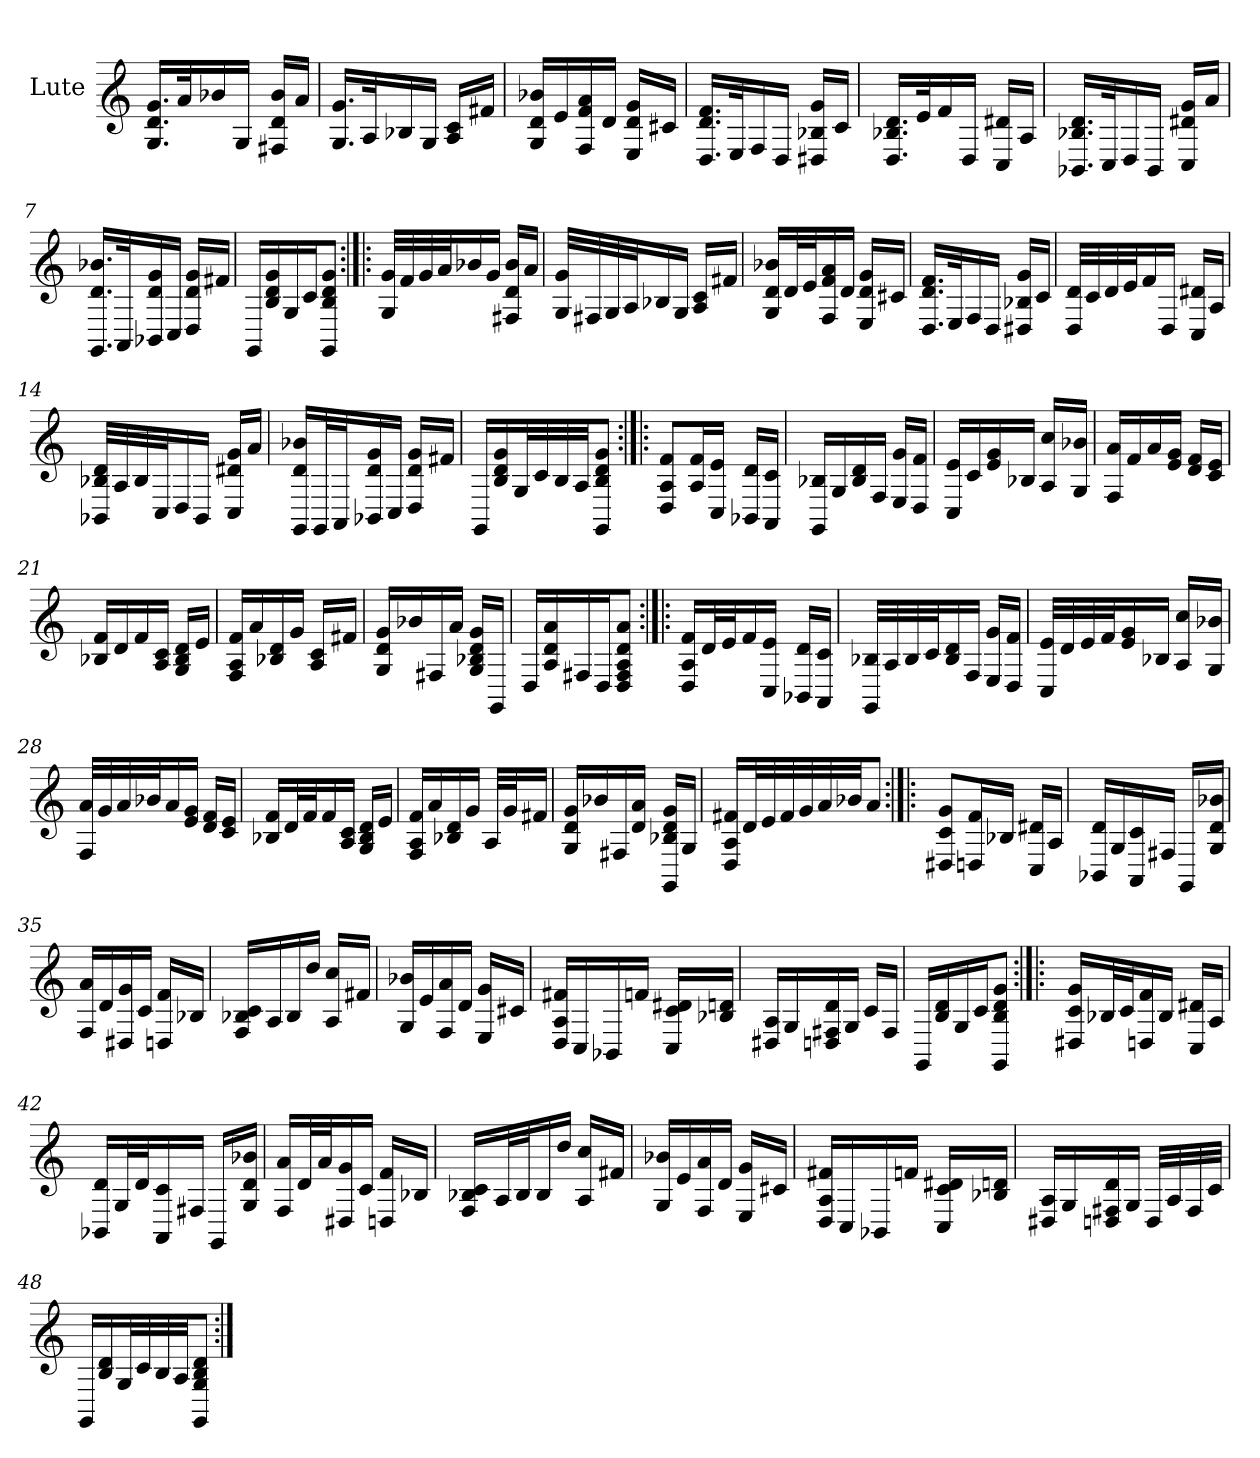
**kern
*part1
*staff1
*I"Lute
*I'Lute
*stria6
*
*k[]
=1
16.G/ 16.d/ 16.g/LL
32a/K
16b-/
16G/JJ
16F#/ 16d/ 16b-/LL
16a/JJ
=2
16.G/ 16.g/LL
32A/K
16B-/
16G/JJ
16A/ 16c/LL
16f#/JJ
=3
16G/ 16d/ 16b-/LL
16e/
16F/ 16f/ 16a/
16d/JJ
16E/ 16d/ 16g/LL
16c#/JJ
=4
16.D/ 16.d/ 16.f/LL
32E/K
16F/
16D/JJ
16D#/ 16B-/ 16g/LL
16c/JJ
=5
16.D/ 16.B-/ 16.d/LL
32e/K
16f/
16D/JJ
16C/ 16d#/LL
16A/JJ
=6
16.BB-/ 16.B-/ 16.d/LL
32C/K
16D/
16BB-/JJ
16C/ 16d#/ 16g/LL
16a/JJ
=7
16.GG/ 16.d/ 16.b-/LL
32AA/K
16BB-/ 16d/ 16g/
16C/JJ
16D/ 16d/ 16g/LL
16f#/JJ
=8
16GG/LL
16B/ 16d/ 16g/
16G/
16c/J
8GG/ 8B/ 8d/ 8g/J
!!LO:LB:g=z
=9:|!|:
32G/ 32g/LLL
32f/
32g/
32a/J
16b-/
16g/JJ
16F#/ 16d/ 16b-/LL
16a/JJ
=10
32G/ 32g/LLL
32F#/
32G/
32A/J
16B-/
16G/JJ
16A/ 16c/LL
16f#/JJ
=11
16G/ 16d/ 16b-/LL
32d/L
32e/J
16F/ 16f/ 16a/
16d/JJ
16E/ 16d/ 16g/LL
16c#/JJ
=12
16.D/ 16.d/ 16.f/LL
32E/K
16F/
16D/JJ
16D#/ 16B-/ 16g/LL
16c/JJ
=13
32D/ 32d/LLL
32c/
32d/
32e/J
16f/
16D/JJ
16C/ 16d#/LL
16A/JJ
=14
32BB-/ 32B-/ 32d/LLL
32A/
32B-/
32C/J
16D/
16BB-/JJ
16C/ 16d#/ 16g/LL
16a/JJ
!!LO:LB:g=z
=15
16GG/ 16d/ 16b-/LL
32GG/L
32AA/J
16BB-/ 16d/ 16g/
16C/JJ
16D/ 16d/ 16g/LL
16f#/JJ
=16
16GG/LL
16B/ 16d/ 16g/
32G/L
32c/
32B/
32A/JJ
8GG/ 8B/ 8d/ 8g/J
=17:|!|:
8D/ 8A/ 8f/L
16A/ 16f/L
16C/ 16e/JJ
16BB-/ 16d/LL
16AA/ 16c/JJ
=18
16GG/ 16B-/LL
16G/
16B-/ 16d/
16F/JJ
16E/ 16g/LL
16D/ 16f/JJ
=19
16C/ 16e/LL
16c/
16e/ 16g/
16B-/JJ
16A/ 16cc/LL
16G/ 16b-/JJ
=20
16F/ 16a/LL
16f/
16a/
16e/ 16g/JJ
16d/ 16f/LL
16c/ 16e/JJ
=21
16B-/ 16f/LL
16d/
16f/
16A/ 16c/JJ
16G/ 16B-/ 16d/LL
16e/JJ
!!LO:LB:g=z
=22
16F/ 16A/ 16f/LL
16a/
16B-/ 16d/
16g/JJ
16A/ 16c/LL
16f#/JJ
=23
16G/ 16d/ 16g/LL
16b-/
16F#/
16a/JJ
16G/ 16B-/ 16d/ 16g/LL
16GG/JJ
=24
16D/LL
16A/ 16d/ 16a/
16F#/
16D/J
8D/ 8F#/ 8A/ 8d/ 8a/J
=25:|!|:
16D/ 16A/ 16f/LL
32d/L
32e/J
16f/
16C/ 16e/JJ
16BB-/ 16d/LL
16AA/ 16c/JJ
=26
32GG/ 32B-/LLL
32A/
32B-/
32c/J
16B-/ 16d/
16F/JJ
16E/ 16g/LL
16D/ 16f/JJ
=27
32C/ 32e/LLL
32d/
32e/
32f/J
16e/ 16g/
16B-/JJ
16A/ 16cc/LL
16G/ 16b-/JJ
=28
32F/ 32a/LLL
32g/
32a/
32b-/J
16a/
16e/ 16g/JJ
16d/ 16f/LL
16c/ 16e/JJ
!!LO:LB:g=z
=29
16B-/ 16f/LL
32d/L
32f/J
16f/
16A/ 16c/JJ
16G/ 16B-/ 16d/LL
16e/JJ
=30
16F/ 16A/ 16f/LL
16a/
16B-/ 16d/
16g/JJ
32A/LLL
32g/J
16f#/JJ
=31
16G/ 16d/ 16g/LL
16b-/
16F#/
16d/ 16a/JJ
16GG/ 16B-/ 16d/ 16g/LL
16G/JJ
=32
16D/ 16A/ 16f#/LL
32d/L
32e/
32f#/
32g/
32a/
32b-/JJ
8a/J
=33:|!|:
8D#/ 8c/ 8g/L
16D/ 16f/L
16B-/JJ
16C/ 16d#/LL
16A/JJ
=34
16BB-/ 16d/LL
16G/
16AA/ 16c/
16F#/JJ
16GG/LL
16G/ 16d/ 16b-/JJ
=35
16F/ 16a/LL
16d/
16D#/ 16g/
16c/JJ
16D/ 16f/LL
16B-/JJ
!!LO:LB:g=z
=36
16F/ 16B-/ 16c/LL
16A/
16B-/
16dd/JJ
16A/ 16cc/LL
16f#/JJ
=37
16G/ 16b-/LL
16e/
16F/ 16a/
16d/JJ
16E/ 16g/LL
16c#/JJ
=38
16D/ 16A/ 16f#/LL
16C/
16BB-/
16f/JJ
16C/ 16c/ 16d#/LL
16B-/ 16d/JJ
=39
16D#/ 16A/LL
16G/
16D/ 16F#/ 16d/
16G/JJ
16c/LL
16F#/JJ
=40
16GG/LL
16B/ 16d/
16G/
16c/J
8GG/ 8B/ 8d/ 8g/J
=41:|!|:
16D#/ 16c/ 16g/LL
32B-/L
32c/J
16D/ 16f/
16B-/JJ
16C/ 16d#/LL
16A/JJ
=42
16BB-/ 16d/LL
32G/L
32d/J
16AA/ 16c/
16F#/JJ
16GG/LL
16G/ 16d/ 16b-/JJ
!!LO:LB:g=z
=43
16F/ 16a/LL
32d/L
32a/J
16D#/ 16g/
16c/JJ
16D/ 16f/LL
16B-/JJ
=44
16F/ 16B-/ 16c/LL
32A/L
32B-/J
16B-/
16dd/JJ
16A/ 16cc/LL
16f#/JJ
=45
16G/ 16b-/LL
16e/
16F/ 16a/
16d/JJ
16E/ 16g/LL
16c#/JJ
=46
16D/ 16A/ 16f#/LL
16C/
16BB-/
16f/JJ
16C/ 16c/ 16d#/LL
16B-/ 16d/JJ
=47
16D#/ 16A/LL
16G/
16D/ 16F#/ 16d/
16G/JJ
32D/LLL
32A/
32F#/
32c/JJJ
=48
16GG/LL
16B/ 16d/
32G/L
32c/
32B/
32A/JJ
8GG/ 8G/ 8B/ 8d/J
=:|!
*-
